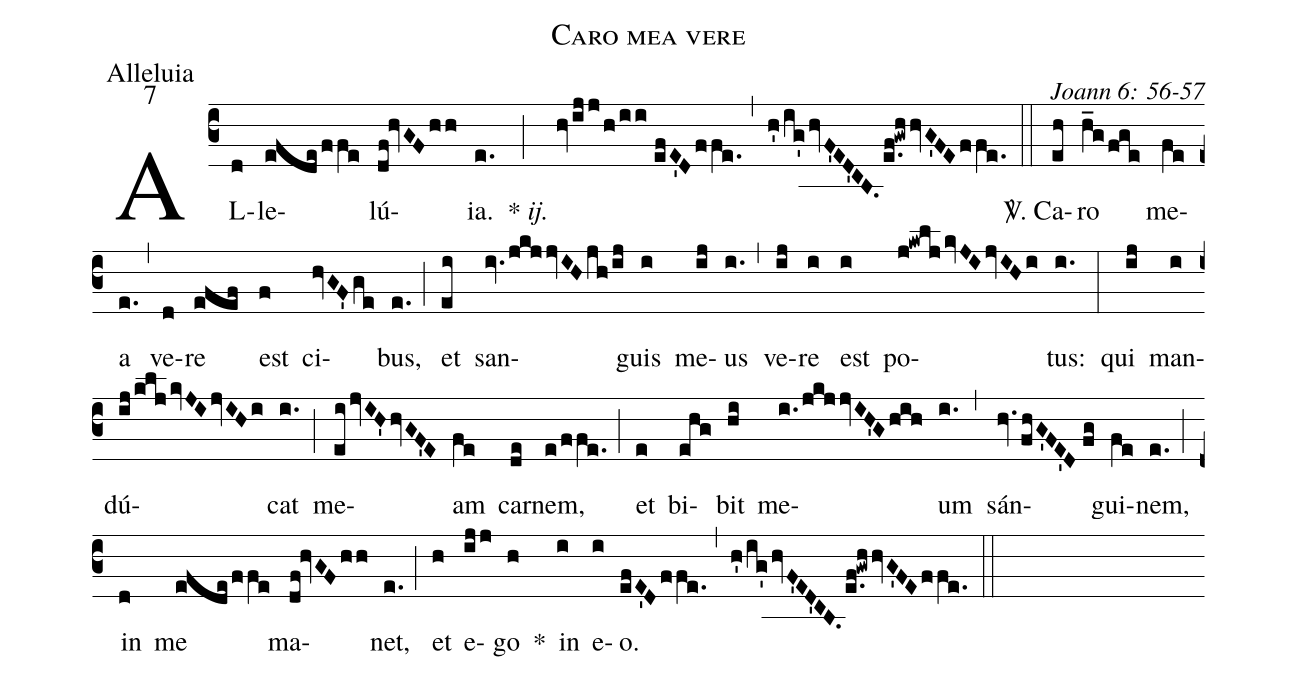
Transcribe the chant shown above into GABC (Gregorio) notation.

name: Caro mea vere;
office-part: Alleluia;
mode: 7;
commentary: Joann 6: 56-57;
%%
(c3) AL(d)le(efde/ffe)lú(df!hvGF/hh)ia.(e.) {*} <i>ij.</i>(;) (hv/ijj/h/ii//efE'D/ffe.) (,) (h'/ig'/hvF'ED'CB./e.f!gwhhvG'FE/ffe.) (::)
<sp>V/</sp>. Ca(eh)ro(h_g/fge) me(fe)a(e.) (,) ve(d)re(efef) est(f) ci(hvGF'/ge)bus,(e.) (;) et(ei) san(iv.jkjjvIH/jh/ij)guis(i) me(ij)us(i.) (,) ve(ij)re(i) est(i) po(j!kwlj/kvJI/jvIH/i)tus:(i.) (:)
qui(ij) man(i)dú(ij/klj/kvJI/jvIH/i)cat(i.) (;) me(ei/jvIH'/hvGF'E)am(fe) car(de)nem,(e/ffe.) (;) et(e) bi(ehg)bit(hi) me(i./jkjjvIH'G/hih)um(i.) (,) sán(hv.fhG'FE'D//fg)gui(fe)nem,(e.) (;) in(d) me(efde/ffe) ma(df!hvGF/hh)net,(e.) (;) et(h) e(ijj)go(h) *() in(i) e(i)o.(efE'D/ffe.) (,) (h'/ig'/hvF'ED'CB./e.f!gwhhvG'FE/ffe.) (::)
